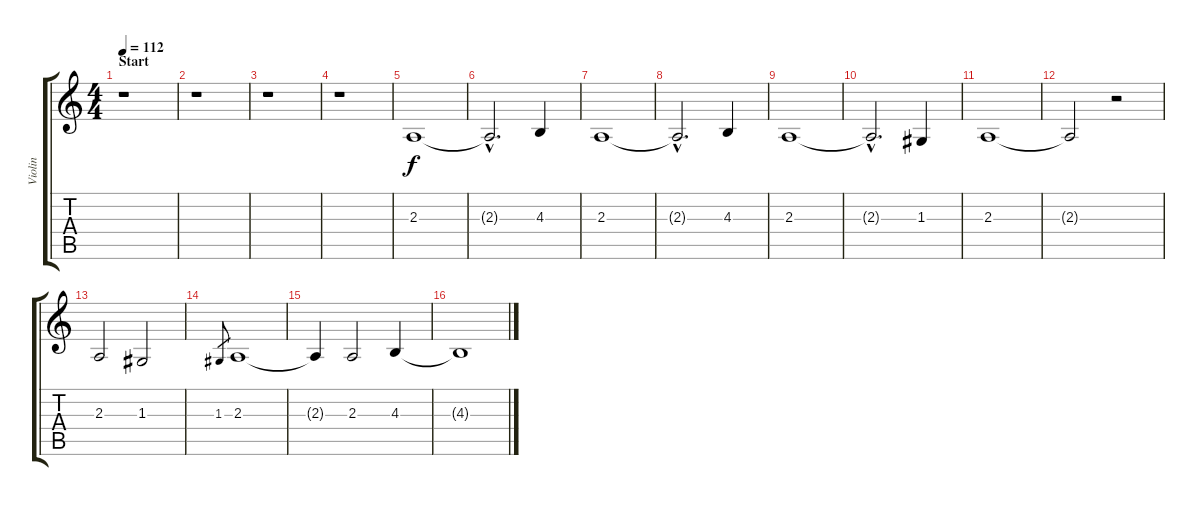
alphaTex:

\track ("Violin" "Violin") {instrument violin}
\staff {score tabs}
\tuning (E4 B3 G3 D3 A2 E2) {hide}
\ts (4 4)
\section ("" "Start")
\tempo 112
\clef g2
\ks c
r.1{dy f instrument violin} |
r.1 |
r.1 |
r.1 |
2.3.1 |
2.3{hac t}.2{d} 4.3.4 |
2.3.1 |
2.3{hac t}.2{d} 4.3.4 |
2.3.1 |
2.3{hac t}.2{d} 1.3.4 |
2.3.1 |
2.3{t}.2 r.2 |
2.3.2 1.3.2 |
1.3.8{gr} 2.3.1 |
2.3{t}.4 2.3.2 4.3.4 |
4.3{t}.1
